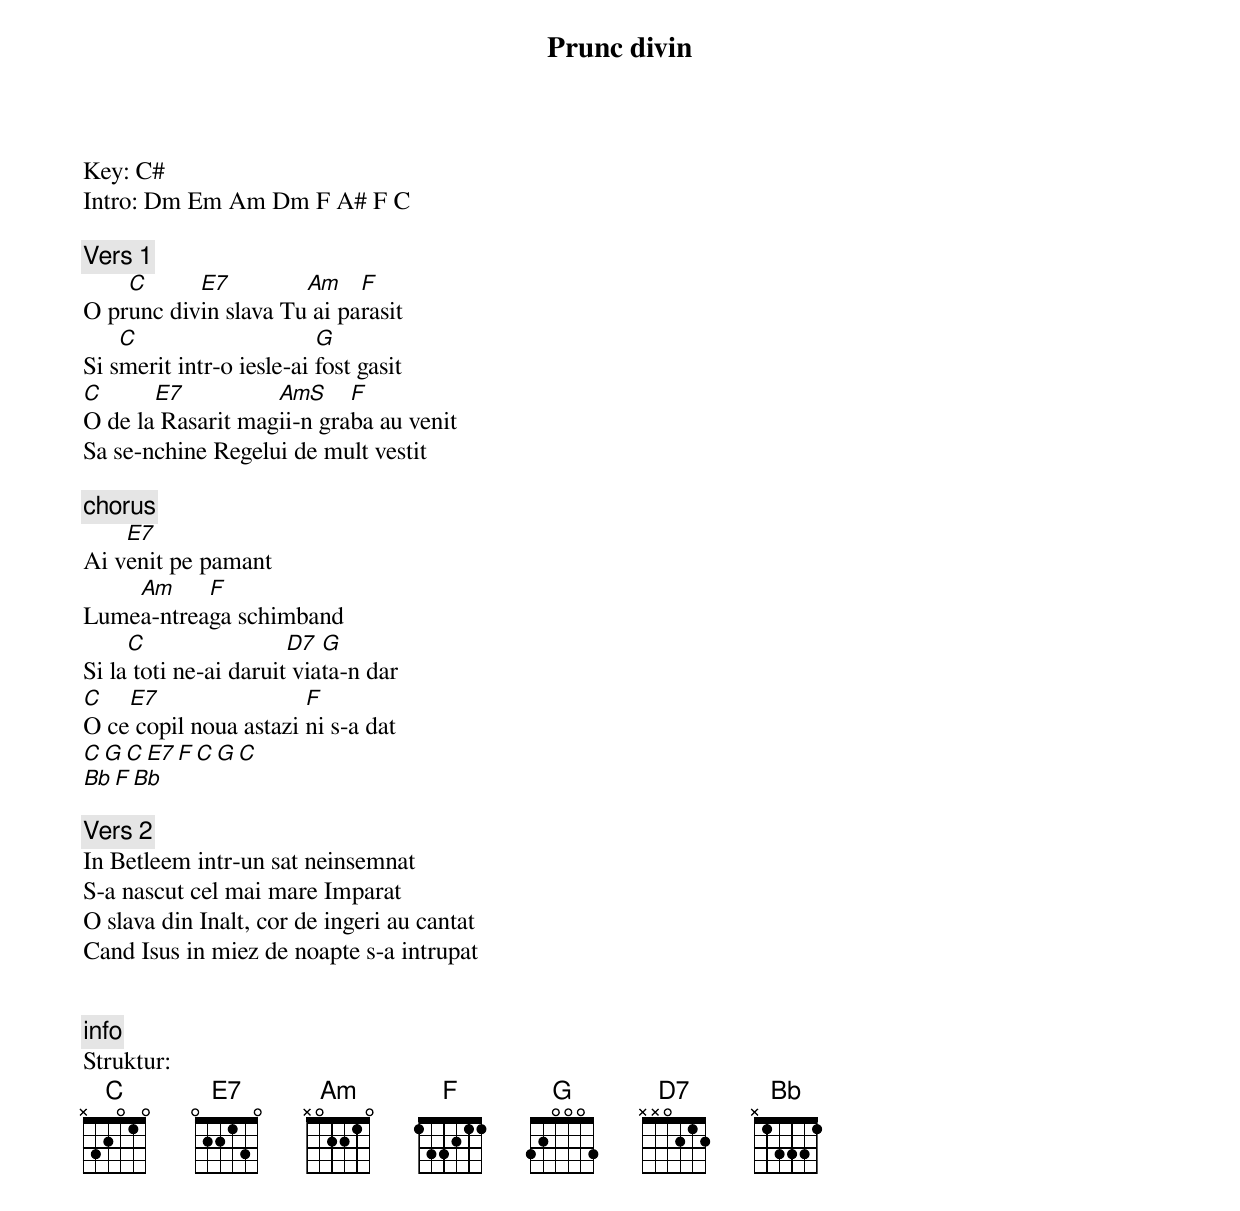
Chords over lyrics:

Prunc divin
Key: C#
Intro: Dm Em Am Dm F A# F C

[Vers 1]
    C      E7         Am    F
O prunc divin slava Tu ai parasit
    C                     G
Si smerit intr-o iesle-ai fost gasit
C      E7          AmS     F
O de la Rasarit magii-n graba au venit
Sa se-nchine Regelui de mult vestit

[chorus]
    E7
Ai venit pe pamant
    Am     F
Lumea-ntreaga schimband
     C                 D7  G
Si la toti ne-ai daruit viata-n dar
C   E7                 F
O ce copil noua astazi ni s-a dat
    C       G       C    E7   F    C   G   C
Bb F Bb

[Vers 2]
In Betleem intr-un sat neinsemnat
S-a nascut cel mai mare Imparat
O slava din Inalt, cor de ingeri au cantat
Cand Isus in miez de noapte s-a intrupat


[info]
Struktur:
